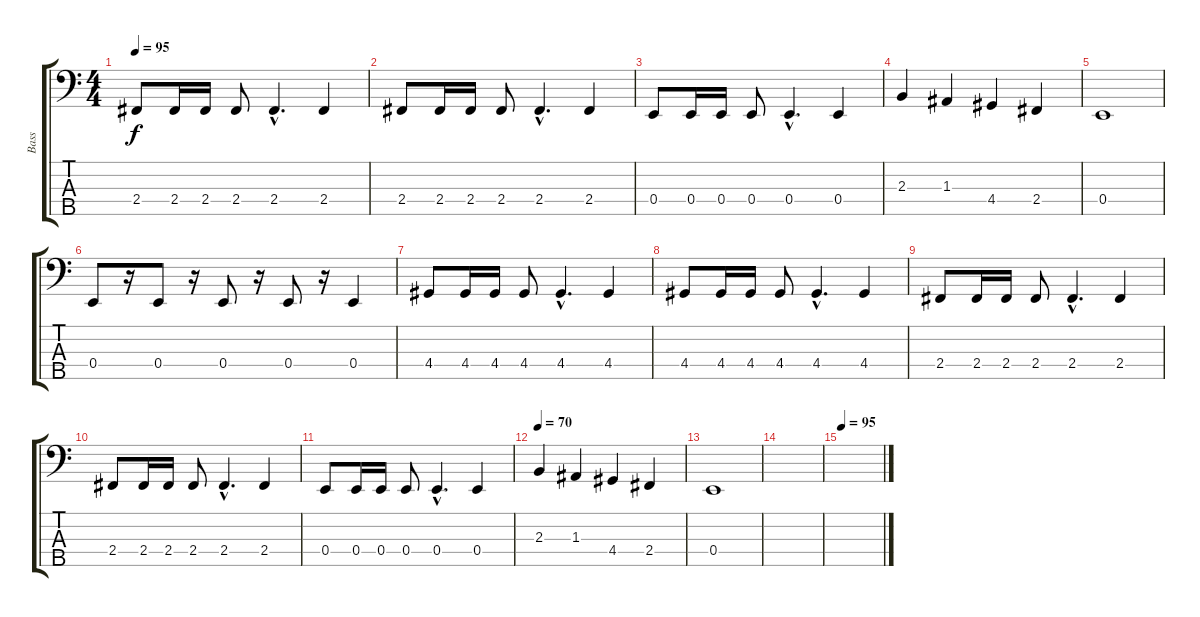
\track ("Bass" "Bass") {instrument electricbassfinger}
\staff {score tabs}
\tuning (G2 D2 A1 E1 B0) {hide}
\ts (4 4)
\tempo 95
\clef f4
\ks c
2.4.8{dy f} 2.4.16 2.4.16 2.4.8 2.4{hac}.4{d} 2.4.4 |
2.4.8 2.4.16 2.4.16 2.4.8 2.4{hac}.4{d} 2.4.4 |
0.4.8 0.4.16 0.4.16 0.4.8 0.4{hac}.4{d} 0.4.4 |
2.3.4 1.3.4 4.4.4 2.4.4 |
0.4.1 |
0.4.8 r.16 0.4.8 r.16 0.4.8 r.16 0.4.8 r.16 0.4.4 |
4.4.8 4.4.16 4.4.16 4.4.8 4.4{hac}.4{d} 4.4.4 |
4.4.8 4.4.16 4.4.16 4.4.8 4.4{hac}.4{d} 4.4.4 |
2.4.8 2.4.16 2.4.16 2.4.8 2.4{hac}.4{d} 2.4.4 |
2.4.8 2.4.16 2.4.16 2.4.8 2.4{hac}.4{d} 2.4.4 |
0.4.8 0.4.16 0.4.16 0.4.8 0.4{hac}.4{d} 0.4.4 |
\tempo 70
2.3.4 1.3.4 4.4.4 2.4.4 |
0.4.1 |
|
\tempo 95
